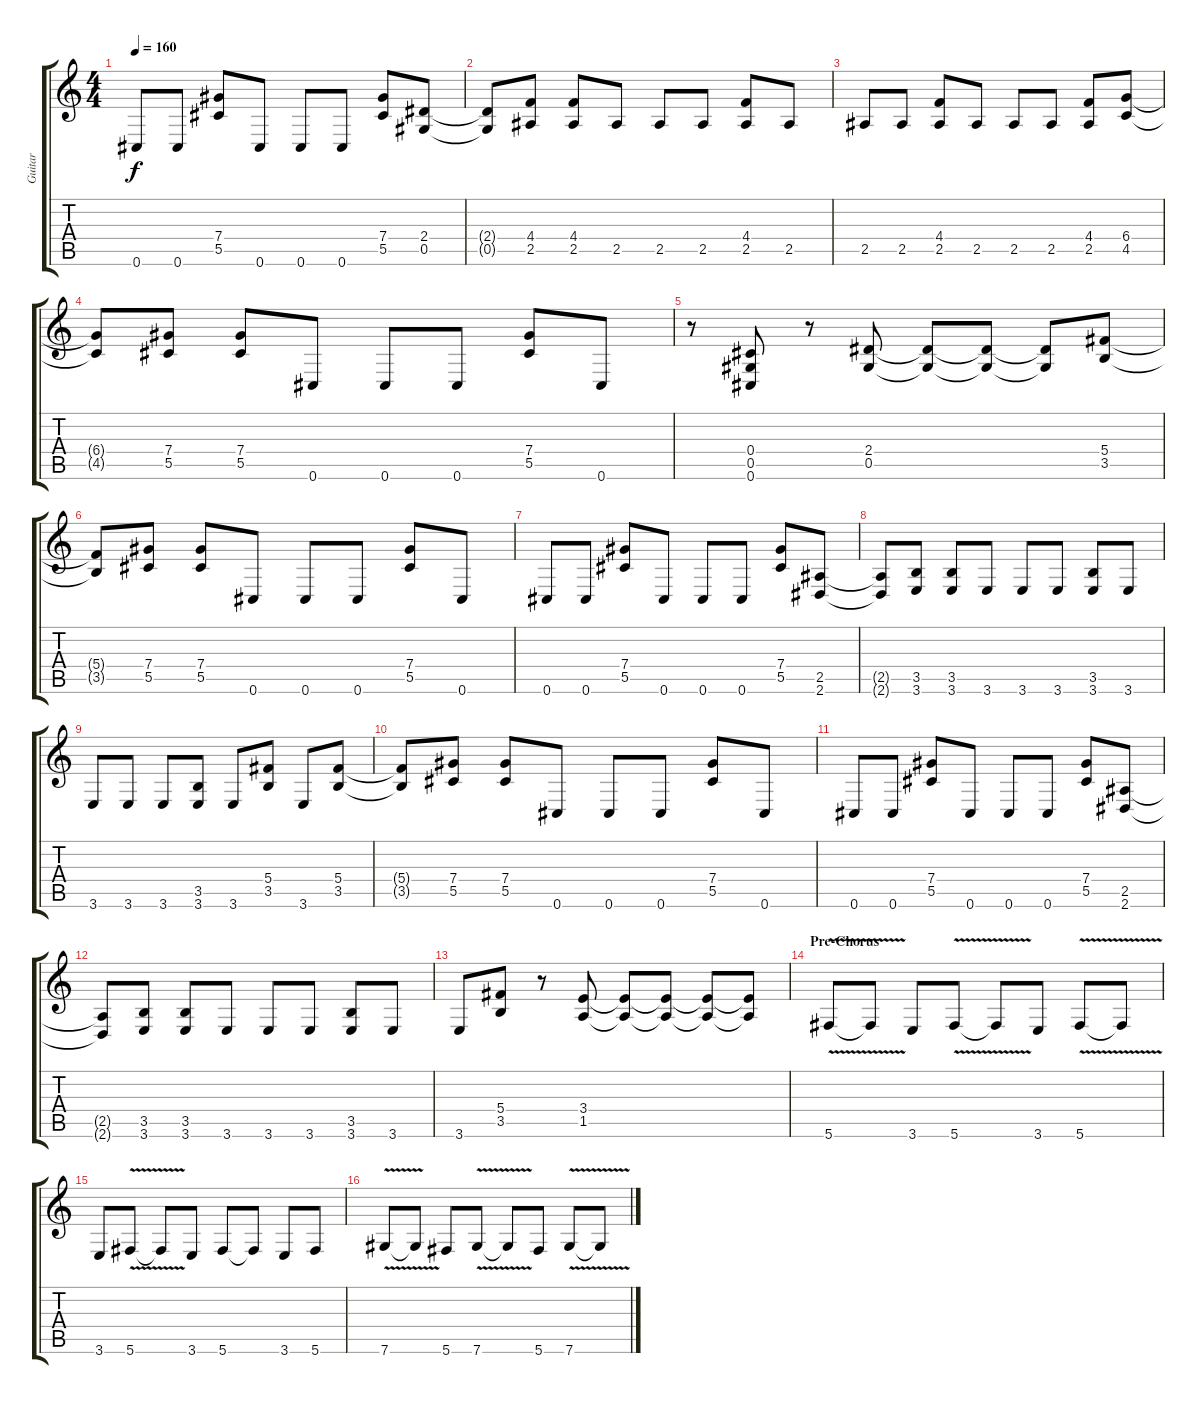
\track ("Guitar" "Guitar") {instrument distortionguitar}
\staff {score tabs}
\tuning (Eb4 Bb3 Gb3 Db3 Ab2 Db2) {hide}
\ts (4 4)
\tempo 160
\clef g2
\ks c
0.6.8{dy f} 0.6.8 (7.4 5.5).8 0.6.8 0.6.8 0.6.8 (7.4 5.5).8 (2.4 0.5).8 |
(2.4{t} 0.5{t}).8 (4.4 2.5).8 (4.4 2.5).8 2.5.8 2.5.8 2.5.8 (4.4 2.5).8 2.5.8 |
2.5.8 2.5.8 (4.4 2.5).8 2.5.8 2.5.8 2.5.8 (4.4 2.5).8 (6.4 4.5).8 |
(6.4{t} 4.5{t}).8 (7.4 5.5).8 (7.4 5.5).8 0.6.8 0.6.8 0.6.8 (7.4 5.5).8 0.6.8 |
r.8 (0.4 0.5 0.6).8 r.8 (2.4 0.5).8 (2.4{t} 0.5{t}).8 (2.4{t} 0.5{t}).8 (2.4{t} 0.5{t}).8 (5.4 3.5).8 |
(5.4{t} 3.5{t}).8 (7.4 5.5).8 (7.4 5.5).8 0.6.8 0.6.8 0.6.8 (7.4 5.5).8 0.6.8 |
0.6.8 0.6.8 (7.4 5.5).8 0.6.8 0.6.8 0.6.8 (7.4 5.5).8 (2.5 2.6).8 |
(2.5{t} 2.6{t}).8 (3.5 3.6).8 (3.5 3.6).8 3.6.8 3.6.8 3.6.8 (3.5 3.6).8 3.6.8 |
3.6.8 3.6.8 3.6.8 (3.5 3.6).8 3.6.8 (5.4 3.5).8 3.6.8 (5.4 3.5).8 |
(5.4{t} 3.5{t}).8 (7.4 5.5).8 (7.4 5.5).8 0.6.8 0.6.8 0.6.8 (7.4 5.5).8 0.6.8 |
0.6.8 0.6.8 (7.4 5.5).8 0.6.8 0.6.8 0.6.8 (7.4 5.5).8 (2.5 2.6).8 |
(2.5{t} 2.6{t}).8 (3.5 3.6).8 (3.5 3.6).8 3.6.8 3.6.8 3.6.8 (3.5 3.6).8 3.6.8 |
3.6.8 (5.4 3.5).8 r.8 (3.4 1.5).8 (3.4{t} 1.5{t}).8 (3.4{t} 1.5{t}).8 (3.4{t} 1.5{t}).8 (3.4{t} 1.5{t}).8 |
\section ("" "Pre-Chorus")
5.6{v}.8 5.6{t}.8 3.6.8 5.6{v}.8 5.6{t}.8 3.6.8 5.6{v}.8 5.6{t}.8 |
3.6.8 5.6{v}.8 5.6{t}.8 3.6.8 5.6.8 5.6{t}.8 3.6.8 5.6.8 |
7.6{v}.8 7.6{t}.8 5.6.8 7.6{v}.8 7.6{t}.8 5.6.8 7.6{v}.8 7.6{t}.8
